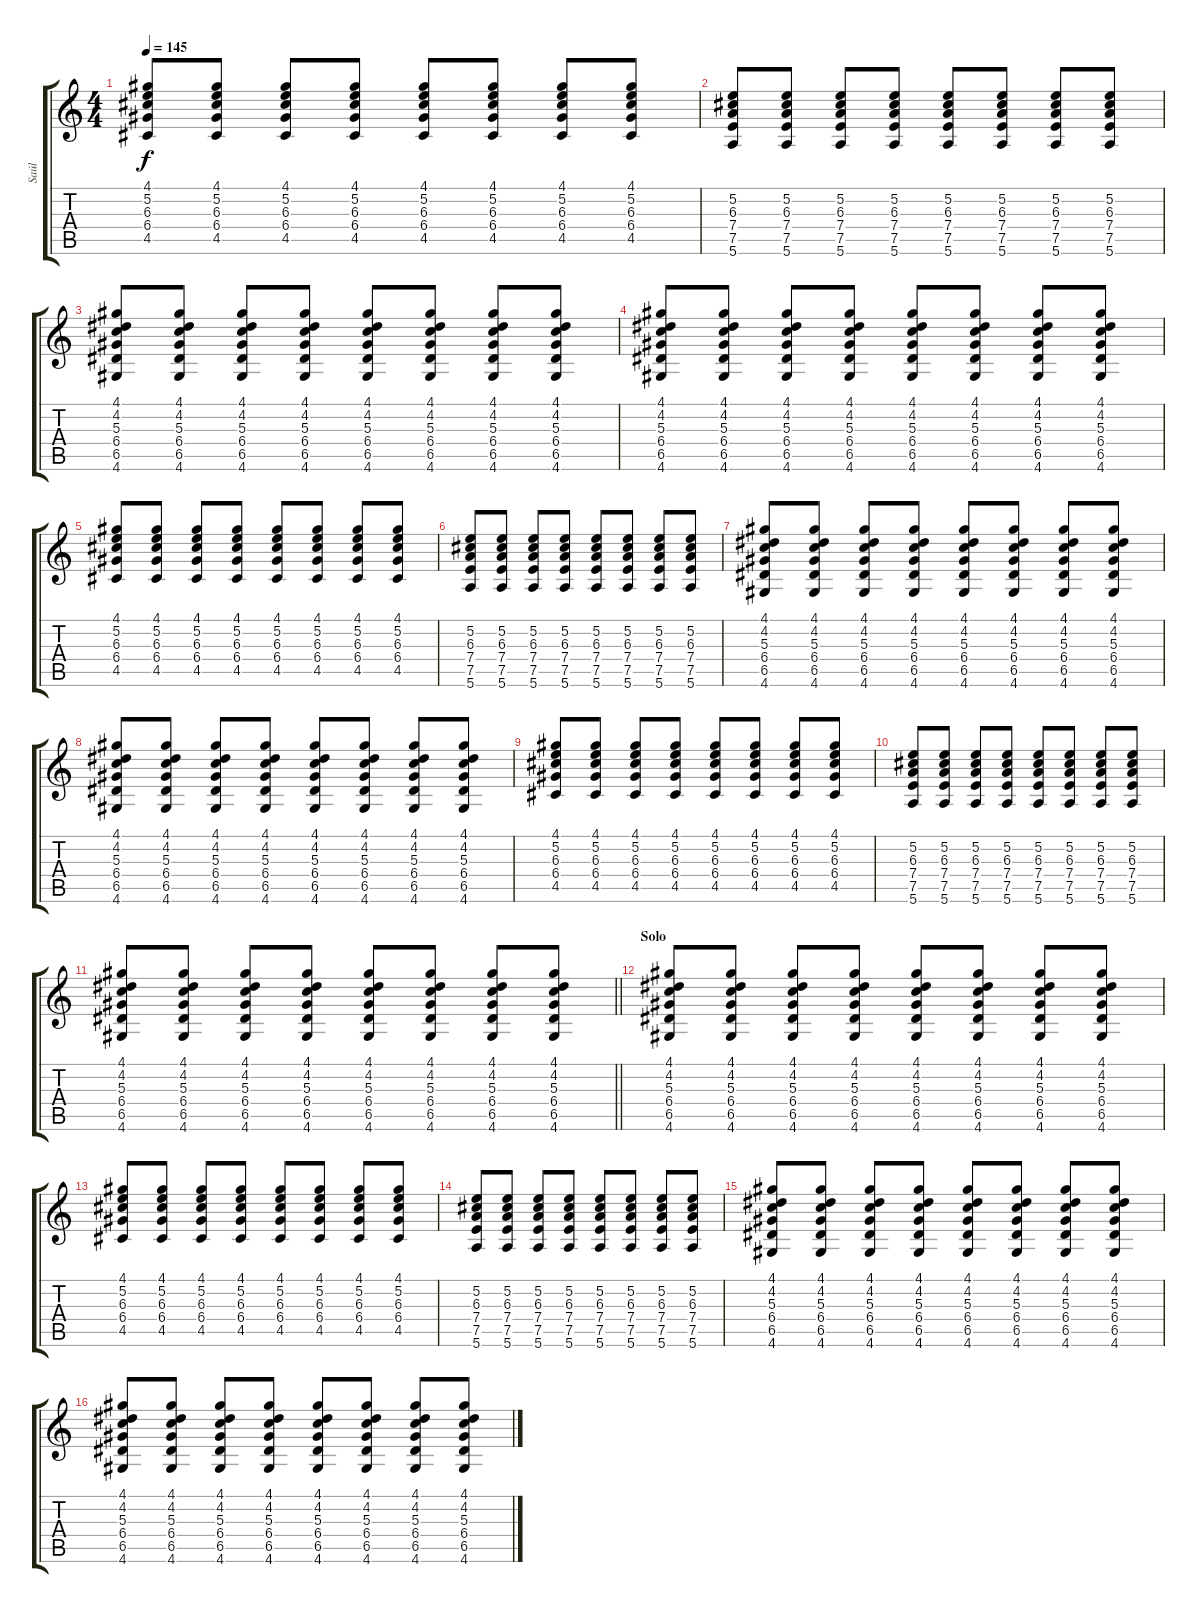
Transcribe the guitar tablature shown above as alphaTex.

\track ("Saúl" "Saúl") {instrument overdrivenguitar}
\staff {score tabs}
\tuning (E4 B3 G3 D3 A2 E2) {hide}
\ts (4 4)
\tempo 145
\clef g2
\ks c
(4.1 5.2 6.3 6.4 4.5).8{dy f} (4.1 5.2 6.3 6.4 4.5).8 (4.1 5.2 6.3 6.4 4.5).8 (4.1 5.2 6.3 6.4 4.5).8 (4.1 5.2 6.3 6.4 4.5).8 (4.1 5.2 6.3 6.4 4.5).8 (4.1 5.2 6.3 6.4 4.5).8 (4.1 5.2 6.3 6.4 4.5).8 |
(5.2 6.3 7.4 7.5 5.6).8 (5.2 6.3 7.4 7.5 5.6).8 (5.2 6.3 7.4 7.5 5.6).8 (5.2 6.3 7.4 7.5 5.6).8 (5.2 6.3 7.4 7.5 5.6).8 (5.2 6.3 7.4 7.5 5.6).8 (5.2 6.3 7.4 7.5 5.6).8 (5.2 6.3 7.4 7.5 5.6).8 |
(4.1 4.2 5.3 6.4 6.5 4.6).8 (4.1 4.2 5.3 6.4 6.5 4.6).8 (4.1 4.2 5.3 6.4 6.5 4.6).8 (4.1 4.2 5.3 6.4 6.5 4.6).8 (4.1 4.2 5.3 6.4 6.5 4.6).8 (4.1 4.2 5.3 6.4 6.5 4.6).8 (4.1 4.2 5.3 6.4 6.5 4.6).8 (4.1 4.2 5.3 6.4 6.5 4.6).8 |
(4.1 4.2 5.3 6.4 6.5 4.6).8 (4.1 4.2 5.3 6.4 6.5 4.6).8 (4.1 4.2 5.3 6.4 6.5 4.6).8 (4.1 4.2 5.3 6.4 6.5 4.6).8 (4.1 4.2 5.3 6.4 6.5 4.6).8 (4.1 4.2 5.3 6.4 6.5 4.6).8 (4.1 4.2 5.3 6.4 6.5 4.6).8 (4.1 4.2 5.3 6.4 6.5 4.6).8 |
(4.1 5.2 6.3 6.4 4.5).8 (4.1 5.2 6.3 6.4 4.5).8 (4.1 5.2 6.3 6.4 4.5).8 (4.1 5.2 6.3 6.4 4.5).8 (4.1 5.2 6.3 6.4 4.5).8 (4.1 5.2 6.3 6.4 4.5).8 (4.1 5.2 6.3 6.4 4.5).8 (4.1 5.2 6.3 6.4 4.5).8 |
(5.2 6.3 7.4 7.5 5.6).8 (5.2 6.3 7.4 7.5 5.6).8 (5.2 6.3 7.4 7.5 5.6).8 (5.2 6.3 7.4 7.5 5.6).8 (5.2 6.3 7.4 7.5 5.6).8 (5.2 6.3 7.4 7.5 5.6).8 (5.2 6.3 7.4 7.5 5.6).8 (5.2 6.3 7.4 7.5 5.6).8 |
(4.1 4.2 5.3 6.4 6.5 4.6).8 (4.1 4.2 5.3 6.4 6.5 4.6).8 (4.1 4.2 5.3 6.4 6.5 4.6).8 (4.1 4.2 5.3 6.4 6.5 4.6).8 (4.1 4.2 5.3 6.4 6.5 4.6).8 (4.1 4.2 5.3 6.4 6.5 4.6).8 (4.1 4.2 5.3 6.4 6.5 4.6).8 (4.1 4.2 5.3 6.4 6.5 4.6).8 |
(4.1 4.2 5.3 6.4 6.5 4.6).8 (4.1 4.2 5.3 6.4 6.5 4.6).8 (4.1 4.2 5.3 6.4 6.5 4.6).8 (4.1 4.2 5.3 6.4 6.5 4.6).8 (4.1 4.2 5.3 6.4 6.5 4.6).8 (4.1 4.2 5.3 6.4 6.5 4.6).8 (4.1 4.2 5.3 6.4 6.5 4.6).8 (4.1 4.2 5.3 6.4 6.5 4.6).8 |
(4.1 5.2 6.3 6.4 4.5).8 (4.1 5.2 6.3 6.4 4.5).8 (4.1 5.2 6.3 6.4 4.5).8 (4.1 5.2 6.3 6.4 4.5).8 (4.1 5.2 6.3 6.4 4.5).8 (4.1 5.2 6.3 6.4 4.5).8 (4.1 5.2 6.3 6.4 4.5).8 (4.1 5.2 6.3 6.4 4.5).8 |
(5.2 6.3 7.4 7.5 5.6).8 (5.2 6.3 7.4 7.5 5.6).8 (5.2 6.3 7.4 7.5 5.6).8 (5.2 6.3 7.4 7.5 5.6).8 (5.2 6.3 7.4 7.5 5.6).8 (5.2 6.3 7.4 7.5 5.6).8 (5.2 6.3 7.4 7.5 5.6).8 (5.2 6.3 7.4 7.5 5.6).8 |
\barLineRight lightlight
(4.1 4.2 5.3 6.4 6.5 4.6).8 (4.1 4.2 5.3 6.4 6.5 4.6).8 (4.1 4.2 5.3 6.4 6.5 4.6).8 (4.1 4.2 5.3 6.4 6.5 4.6).8 (4.1 4.2 5.3 6.4 6.5 4.6).8 (4.1 4.2 5.3 6.4 6.5 4.6).8 (4.1 4.2 5.3 6.4 6.5 4.6).8 (4.1 4.2 5.3 6.4 6.5 4.6).8 |
\section ("" "Solo")
(4.1 4.2 5.3 6.4 6.5 4.6).8 (4.1 4.2 5.3 6.4 6.5 4.6).8 (4.1 4.2 5.3 6.4 6.5 4.6).8 (4.1 4.2 5.3 6.4 6.5 4.6).8 (4.1 4.2 5.3 6.4 6.5 4.6).8 (4.1 4.2 5.3 6.4 6.5 4.6).8 (4.1 4.2 5.3 6.4 6.5 4.6).8 (4.1 4.2 5.3 6.4 6.5 4.6).8 |
(4.1 5.2 6.3 6.4 4.5).8 (4.1 5.2 6.3 6.4 4.5).8 (4.1 5.2 6.3 6.4 4.5).8 (4.1 5.2 6.3 6.4 4.5).8 (4.1 5.2 6.3 6.4 4.5).8 (4.1 5.2 6.3 6.4 4.5).8 (4.1 5.2 6.3 6.4 4.5).8 (4.1 5.2 6.3 6.4 4.5).8 |
(5.2 6.3 7.4 7.5 5.6).8 (5.2 6.3 7.4 7.5 5.6).8 (5.2 6.3 7.4 7.5 5.6).8 (5.2 6.3 7.4 7.5 5.6).8 (5.2 6.3 7.4 7.5 5.6).8 (5.2 6.3 7.4 7.5 5.6).8 (5.2 6.3 7.4 7.5 5.6).8 (5.2 6.3 7.4 7.5 5.6).8 |
(4.1 4.2 5.3 6.4 6.5 4.6).8 (4.1 4.2 5.3 6.4 6.5 4.6).8 (4.1 4.2 5.3 6.4 6.5 4.6).8 (4.1 4.2 5.3 6.4 6.5 4.6).8 (4.1 4.2 5.3 6.4 6.5 4.6).8 (4.1 4.2 5.3 6.4 6.5 4.6).8 (4.1 4.2 5.3 6.4 6.5 4.6).8 (4.1 4.2 5.3 6.4 6.5 4.6).8 |
(4.1 4.2 5.3 6.4 6.5 4.6).8 (4.1 4.2 5.3 6.4 6.5 4.6).8 (4.1 4.2 5.3 6.4 6.5 4.6).8 (4.1 4.2 5.3 6.4 6.5 4.6).8 (4.1 4.2 5.3 6.4 6.5 4.6).8 (4.1 4.2 5.3 6.4 6.5 4.6).8 (4.1 4.2 5.3 6.4 6.5 4.6).8 (4.1 4.2 5.3 6.4 6.5 4.6).8
